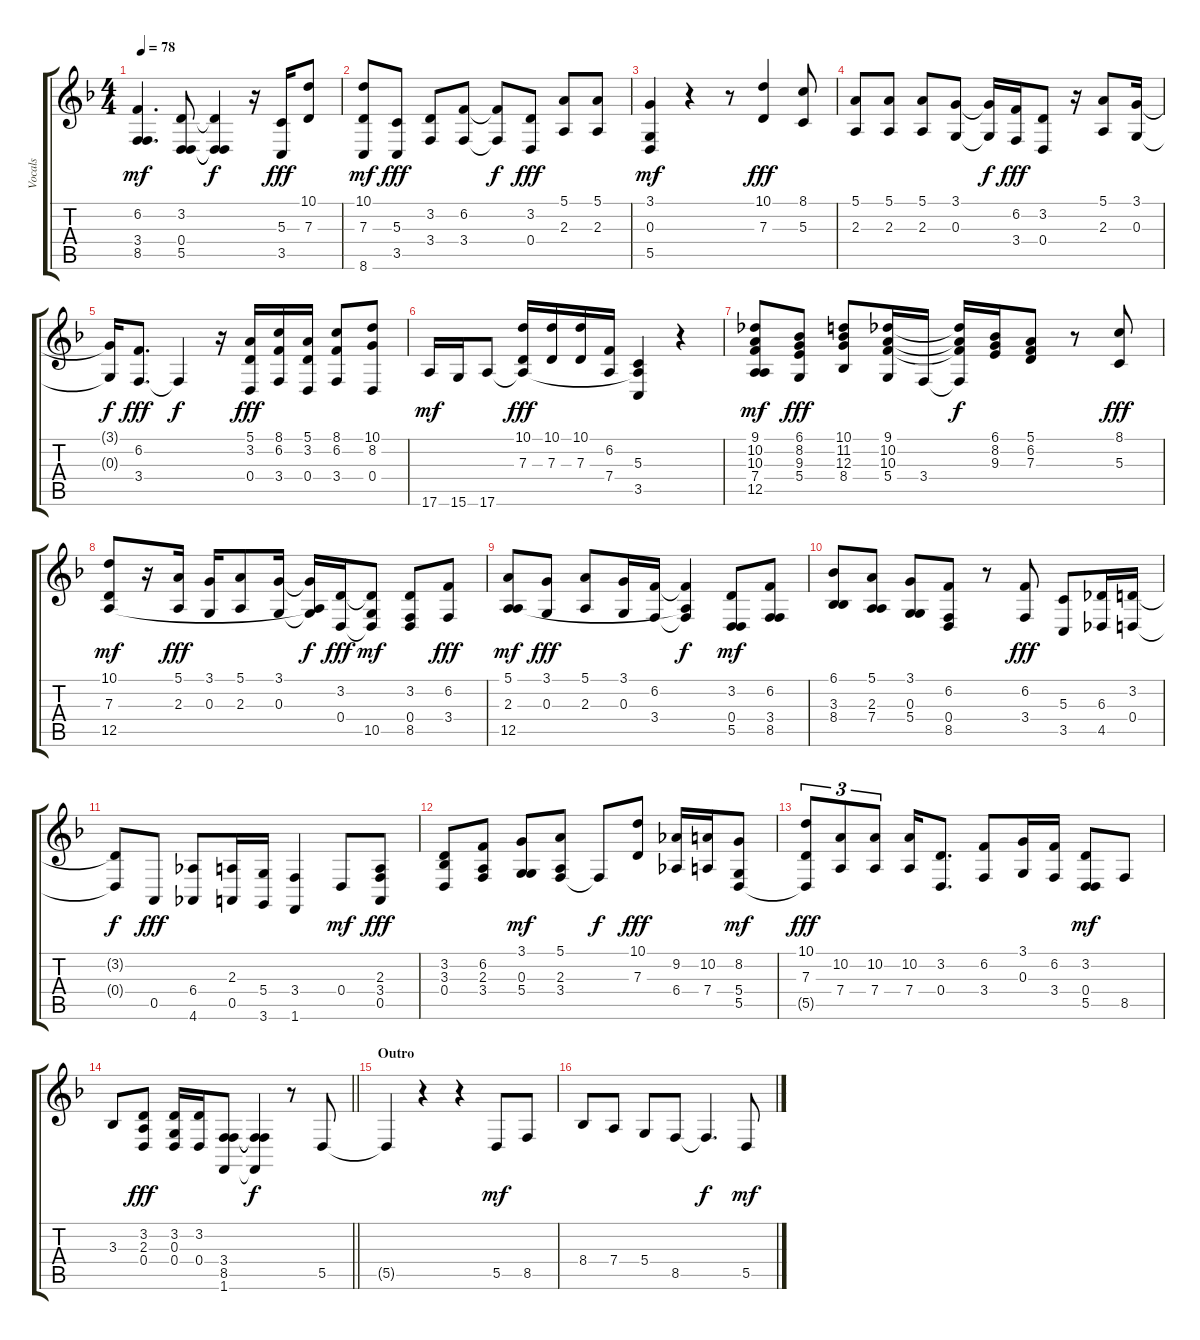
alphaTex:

\track ("Vocals" "Vocals") {instrument lead6voice}
\staff {score tabs}
\tuning (E4 B3 G3 D3 A2 E2) {hide}
\ts (4 4)
\tempo 78
\clef g2
\ks f
(6.2 3.4 8.5).4{d dy mf} (3.2 0.4 5.5).8 (3.2{t} 0.4{t} 5.5{t}).4{dy f} r.16 (5.3 3.5).16{dy fff} (10.1 7.3).8 |
(10.1 7.3 8.6).8{dy mf} (5.3 3.5).8{dy fff} (3.2 3.4).8 (6.2 3.4).8 (6.2{t} 3.4{t}).8{dy f} (3.2 0.4).8{dy fff} (5.1 2.3).8 (5.1 2.3).8 |
(3.1 0.3 5.5).4{dy mf} r.4 r.8 (10.1 7.3).4{dy fff} (8.1 5.3).8 |
(5.1 2.3).8 (5.1 2.3).8 (5.1 2.3).8 (3.1 0.3).8 (3.1{t} 0.3{t}).16{dy f} (6.2 3.4).16{dy fff} (3.2 0.4).8 r.16 (5.1 2.3).8 (3.1 0.3).16 |
(3.1{t} 0.3{t}).16{dy f} (6.2 3.4).8{d dy fff} 3.4{t}.4{dy f} r.16 (5.1 3.2 0.4).16{dy fff} (8.1 6.2 3.4).16 (5.1 3.2 0.4).16 (8.1 6.2 3.4).8 (10.1 8.2 0.4).8 |
17.6.16{dy mf} 15.6.16 17.6.8 (10.1 7.3 17.6{t}).16{dy fff} (10.1 7.3).16 (10.1 7.3).16 (6.2 7.4).16 (5.3 3.5 17.6{t}).4 r.4 |
(9.1 10.2 10.3 7.4 12.5).8{dy mf} (6.1 8.2 9.3 5.4).8{dy fff} (10.1 11.2 12.3 8.4).8 (9.1 10.2 10.3 5.4).16 3.4.16 (9.1{t} 10.2{t} 10.3{t} 3.4{t}).16{dy f} (6.1 8.2 9.3).16 (5.1 6.2 7.3).8 r.8 (8.1 5.3).8{dy fff} |
(10.1 7.3 12.5).8{dy mf} r.16 (5.1 2.3).16{dy fff} (3.1 0.3).16 (5.1 2.3).8 (3.1 0.3).16 (3.1{t} 0.3{t} 12.5{t}).16{dy f} (3.2 0.4).16{dy fff} (3.2{t} 0.4{t} 10.5).8{dy mf} (3.2 0.4 8.5).8 (6.2 3.4).8{dy fff} |
(5.1 2.3 12.5).8{dy mf} (3.1 0.3).8{dy fff} (5.1 2.3).8 (3.1 0.3).16 (6.2 3.4).16 (6.2{t} 3.4{t} 12.5{t}).4{dy f} (3.2 0.4 5.5).8{dy mf} (6.2 3.4 8.5).8 |
(6.1 3.3 8.4).8 (5.1 2.3 7.4).8 (3.1 0.3 5.4).8 (6.2 0.4 8.5).8 r.8 (6.2 3.4).8{dy fff} (5.3 3.5).8 (6.3 4.5).16 (3.2 0.4).16 |
(3.2{t} 0.4{t}).8{dy f} 0.5.8{dy fff} (6.4 4.6).8 (2.3 0.5).16 (5.4 3.6).16 (3.4 1.6).4 0.4.8{dy mf} (2.3 3.4 0.5).8{dy fff} |
(3.2 3.3 0.4).8 (6.2 2.3 3.4).8 (3.1 0.3 5.4).8{dy mf} (5.1 2.3 3.4).8 3.4{t}.8{dy f} (10.1 7.3).8{dy fff} (9.2 6.4).16 (10.2 7.4).16 (8.2 5.4 5.5).8{dy mf} |
(10.1 7.3 5.5{t}).8{tu (3 2) dy fff} (10.2 7.4).8{tu (3 2)} (10.2 7.4).8{tu (3 2)} (10.2 7.4).16 (3.2 0.4).8{d} (6.2 3.4).8 (3.1 0.3).16 (6.2 3.4).16 (3.2 0.4 5.5).8{dy mf} 8.5.8 |
\barLineRight lightlight
3.3.8 (3.2 2.3 0.4).8{dy fff} (3.2 0.3 0.4).16 (3.2 0.4).16 (3.4 8.5 1.6).8 (3.4{t} 8.5{t} 1.6{t}).4{dy f} r.8 5.5.8 |
\section ("" "Outro")
5.5{t}.4 r.4 r.4 5.5.8{dy mf} 8.5.8 |
8.4.8 7.4.8 5.4.8 8.5.8 8.5{t}.4{d dy f} 5.5.8{dy mf}
